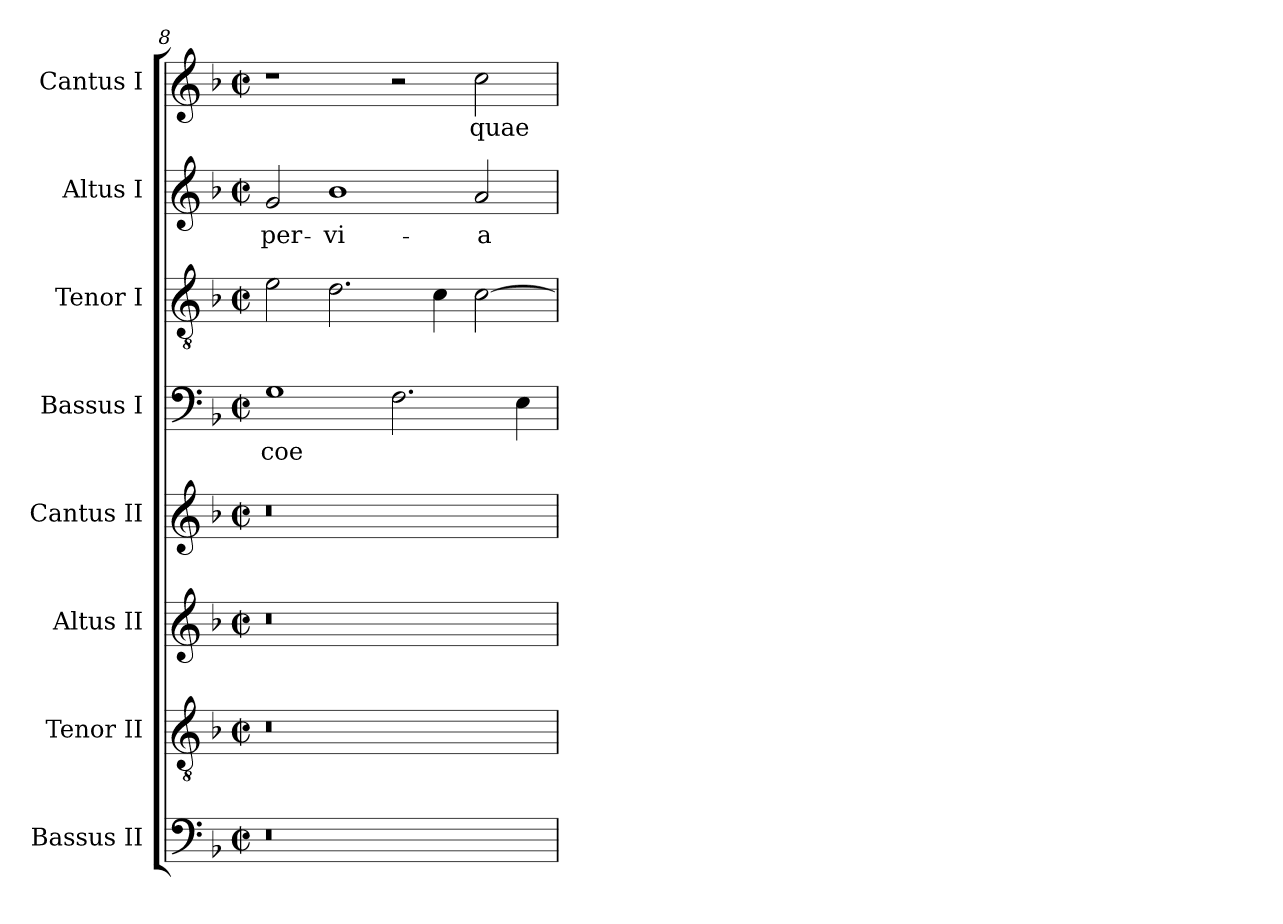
**kern	**kern	**kern	**kern	**kern	**text	**kern	**kern	**text	**kern	**text
*part8	*part7	*part6	*part5	*part4	*part4	*part3	*part2	*part2	*part1	*part1
*staff8	*staff7	*staff6	*staff5	*staff4	*staff4	*staff3	*staff2	*staff2	*staff1	*staff1
*I"Bassus II	*I"Tenor II	*I"Altus II	*I"Cantus II	*I"Bassus I	*	*I"Tenor I	*I"Altus I	*	*I"Cantus I	*
*clefF4	*clefGv2	*clefG2	*clefG2	*clefF4	*	*clefGv2	*clefG2	*	*clefG2	*
*k[b-]	*k[b-]	*k[b-]	*k[b-]	*k[b-]	*	*k[b-]	*k[b-]	*	*k[b-]	*
*F:	*F:	*F:	*F:	*F:	*	*F:	*F:	*	*F:	*
*M2/2	*M2/2	*M2/2	*M2/2	*M2/2	*	*M2/2	*M2/2	*	*M2/2	*
*met(c|)	*met(c|)	*met(c|)	*met(c|)	*met(c|)	*	*met(c|)	*met(c|)	*	*met(c|)	*
=8	=8	=8	=8	=8	=8	=8	=8	=8	=8	=8
!	!	!	!	!	!LO:LY:b:cj	!	!	!LO:LY:b:cj	!	!
0r	0r	0r	0r	1G	coe	2e\	2g/	per-	1r	.
!	!	!	!	!	!	!	!	!LO:LY:b:cj	!	!
.	.	.	.	.	.	2.d\	1b-	-vi-	.	.
.	.	.	.	2.F\	.	.	.	.	2r	.
.	.	.	.	.	.	4c\	.	.	.	.
!	!	!	!	!	!	!	!	!LO:LY:b:cj	!	!LO:LY:b:cj
.	.	.	.	.	.	[>2c\	2a/	-a	2cc\	quae
.	.	.	.	4E\	.	.	.	.	.	.
=	=	=	=	=	=	=	=	=	=	=
*-	*-	*-	*-	*-	*-	*-	*-	*-	*-	*-
